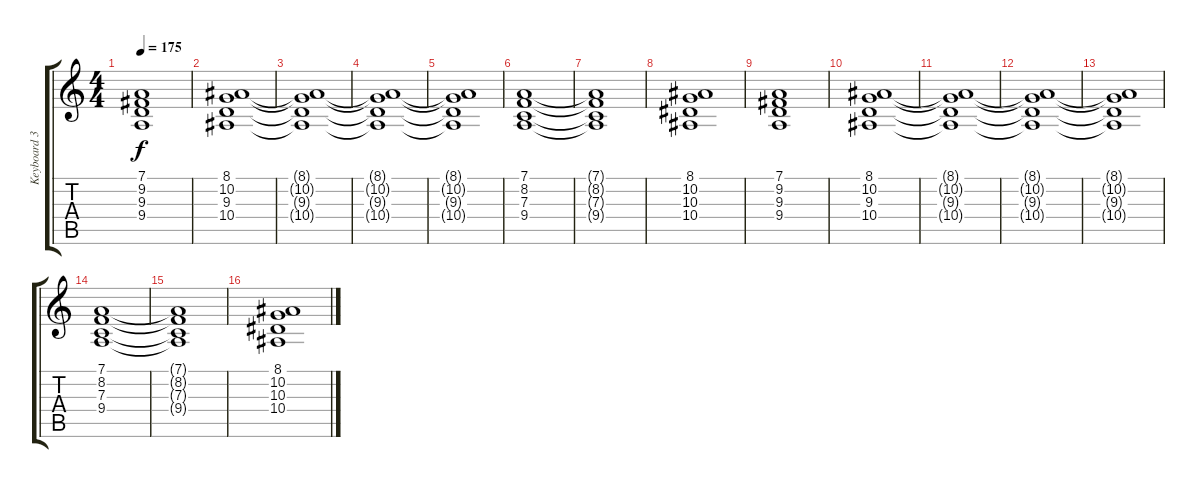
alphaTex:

\track ("Keyboard 3 (Choir)" "Keyboard 3") {instrument choiraahs}
\staff {score tabs}
\tuning (D4 A3 F3 C3 G2 D2) {hide}
\ts (4 4)
\tempo 175
\clef g2
\ks c
(7.1 9.2 9.3 9.4).1{dy f} |
(8.1 10.2 9.3 10.4).1 |
(8.1{t} 10.2{t} 9.3{t} 10.4{t}).1 |
(8.1{t} 10.2{t} 9.3{t} 10.4{t}).1 |
(8.1{t} 10.2{t} 9.3{t} 10.4{t}).1 |
(7.1 8.2 7.3 9.4).1 |
(7.1{t} 8.2{t} 7.3{t} 9.4{t}).1 |
(8.1 10.2 10.3 10.4).1 |
(7.1 9.2 9.3 9.4).1 |
(8.1 10.2 9.3 10.4).1 |
(8.1{t} 10.2{t} 9.3{t} 10.4{t}).1 |
(8.1{t} 10.2{t} 9.3{t} 10.4{t}).1 |
(8.1{t} 10.2{t} 9.3{t} 10.4{t}).1 |
(7.1 8.2 7.3 9.4).1 |
(7.1{t} 8.2{t} 7.3{t} 9.4{t}).1 |
(8.1 10.2 10.3 10.4).1
